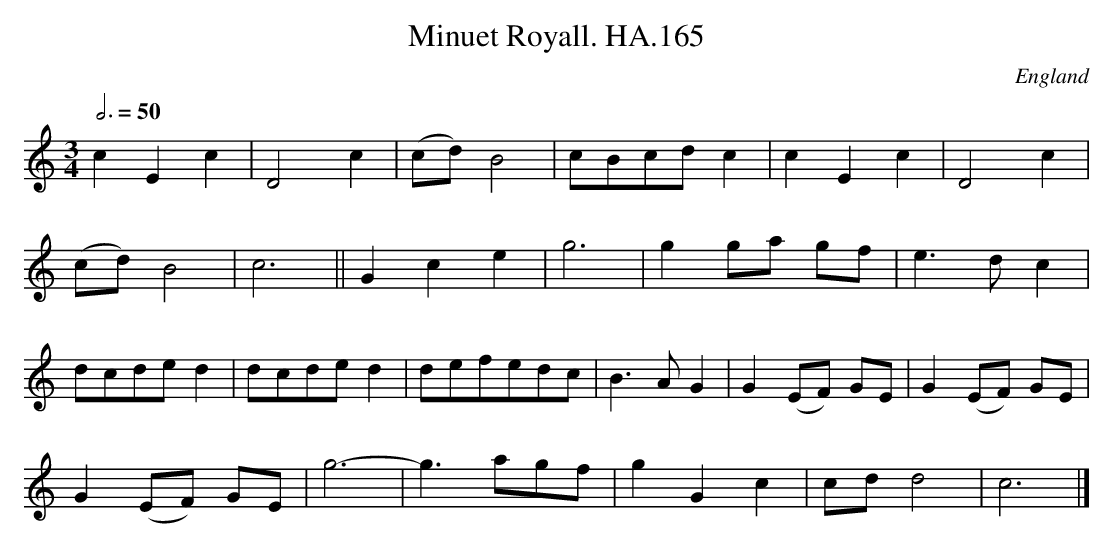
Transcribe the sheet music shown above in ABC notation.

X:1
T:Minuet Royall. HA.165
L:1/8
M:3/4
O:England
Q:3/4=50
K:C
c2E2c2|D4c2|(cd)B4|cBcd c2|c2E2c2|D4c2|!
(cd)B4|c6||G2c2e2|g6|g2 ga gf|e3dc2|!
dcde d2|dcde d2|defedc|B3AG2|G2 (EF) GE|G2 (EF) GE|!
G2 (EF) GE|g6-|g3 agf|g2G2c2|cd d4|c6|]
